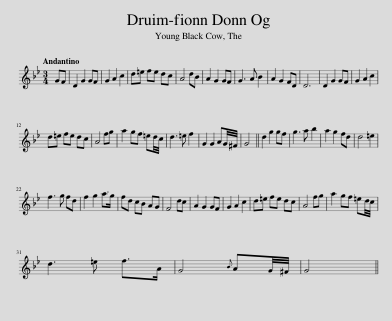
X:1
L:1/8
Q:1/4=96
M:3/4
I:linebreak $
K:Gmin
V:1 treble
V:1
 GF | D2 G2 GF | G2 A2 c2 | d=e fe dc | A4 dB | %5
 A2 G2 GF | G3 A B2 | A2 G2 FD | D6 | D2 G2 GF | %10
 G2 A2 c2 |$ d=e fe dc | A4 fg | a2 gf =ed/4c/4 | d3 =e f2 | %15
 G2 G2 AG/4^F/4 | G4 || d2 g2 gf | g3 a b2 | a2 g2 fd | %20
 d4 =e2 |$ f3 g fd | f2 g2 a>g | fd cB AG | F4 dc | %25
 A2 G2 GF | G2 A2 c2 | d=e fe dc | A4 fg | a2 gf =ed/4c/4 |$ %30
 d3 =e f>A | G4{B} AG/4^F/4 | G4 || %33
